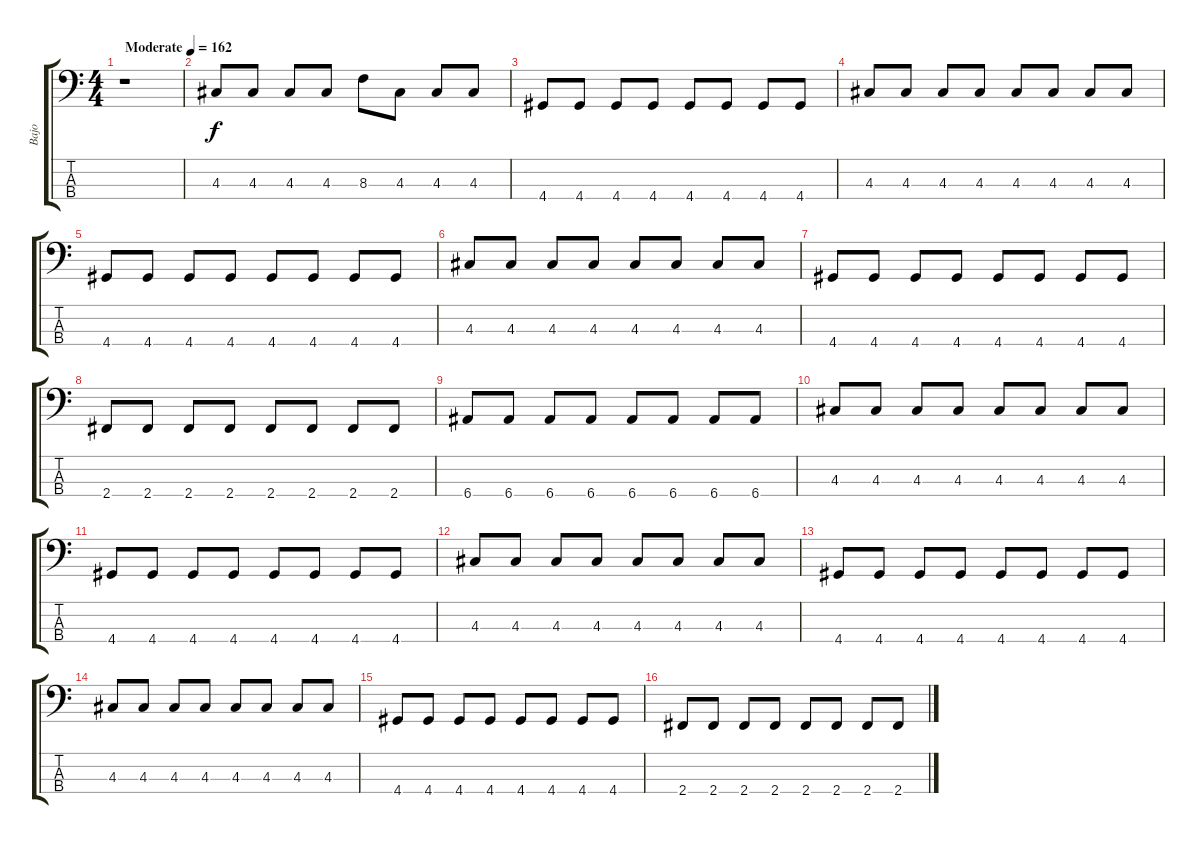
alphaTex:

\track ("Bajo" "Bajo") {instrument electricbasspick}
\staff {score tabs}
\tuning (G2 D2 A1 E1) {hide}
\ts (4 4)
\tempo (162 "Moderate")
\clef f4
\ks c
r.1{dy f instrument electricbasspick} |
4.3.8 4.3.8 4.3.8 4.3.8 8.3.8 4.3.8 4.3.8 4.3.8 |
4.4.8 4.4.8 4.4.8 4.4.8 4.4.8 4.4.8 4.4.8 4.4.8 |
4.3.8 4.3.8 4.3.8 4.3.8 4.3.8 4.3.8 4.3.8 4.3.8 |
4.4.8 4.4.8 4.4.8 4.4.8 4.4.8 4.4.8 4.4.8 4.4.8 |
4.3.8 4.3.8 4.3.8 4.3.8 4.3.8 4.3.8 4.3.8 4.3.8 |
4.4.8 4.4.8 4.4.8 4.4.8 4.4.8 4.4.8 4.4.8 4.4.8 |
2.4.8 2.4.8 2.4.8 2.4.8 2.4.8 2.4.8 2.4.8 2.4.8 |
6.4.8 6.4.8 6.4.8 6.4.8 6.4.8 6.4.8 6.4.8 6.4.8 |
4.3.8 4.3.8 4.3.8 4.3.8 4.3.8 4.3.8 4.3.8 4.3.8 |
4.4.8 4.4.8 4.4.8 4.4.8 4.4.8 4.4.8 4.4.8 4.4.8 |
4.3.8 4.3.8 4.3.8 4.3.8 4.3.8 4.3.8 4.3.8 4.3.8 |
4.4.8 4.4.8 4.4.8 4.4.8 4.4.8 4.4.8 4.4.8 4.4.8 |
4.3.8 4.3.8 4.3.8 4.3.8 4.3.8 4.3.8 4.3.8 4.3.8 |
4.4.8 4.4.8 4.4.8 4.4.8 4.4.8 4.4.8 4.4.8 4.4.8 |
2.4.8 2.4.8 2.4.8 2.4.8 2.4.8 2.4.8 2.4.8 2.4.8
